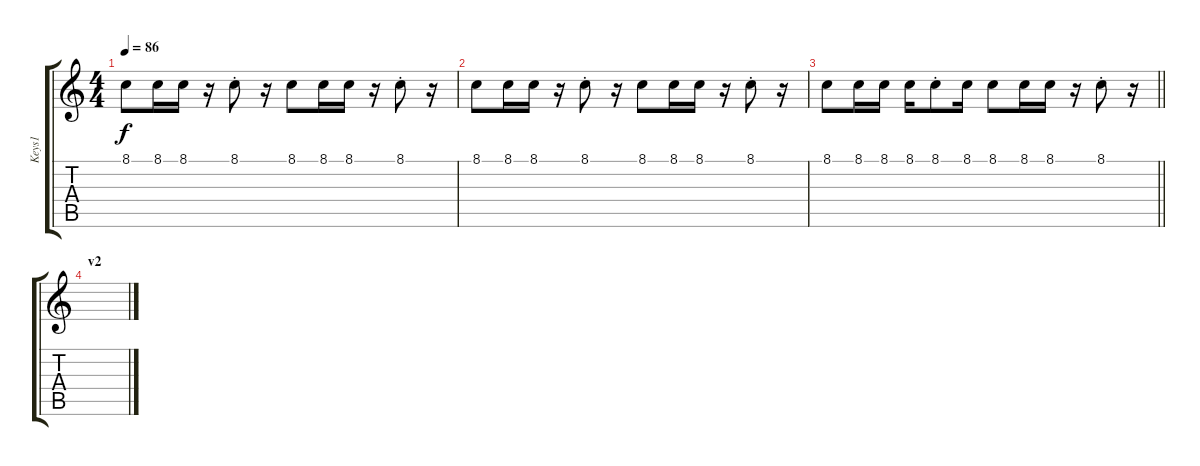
\track ("Keys1" "Keys1") {instrument glockenspiel}
\staff {score tabs}
\tuning (E4 B3 G3 D3 A2 E2) {hide}
\ts (4 4)
\tempo 86
\clef g2
\ks c
8.1.8{dy f} 8.1.16 8.1.16 r.16 8.1{st}.8 r.16 8.1.8 8.1.16 8.1.16 r.16 8.1{st}.8 r.16 |
8.1.8 8.1.16 8.1.16 r.16 8.1{st}.8 r.16 8.1.8 8.1.16 8.1.16 r.16 8.1{st}.8 r.16 |
\barLineRight lightlight
8.1.8 8.1.16 8.1.16 8.1.16 8.1{st}.8 8.1.16 8.1.8 8.1.16 8.1.16 r.16 8.1{st}.8 r.16 |
\section ("" "v2")
